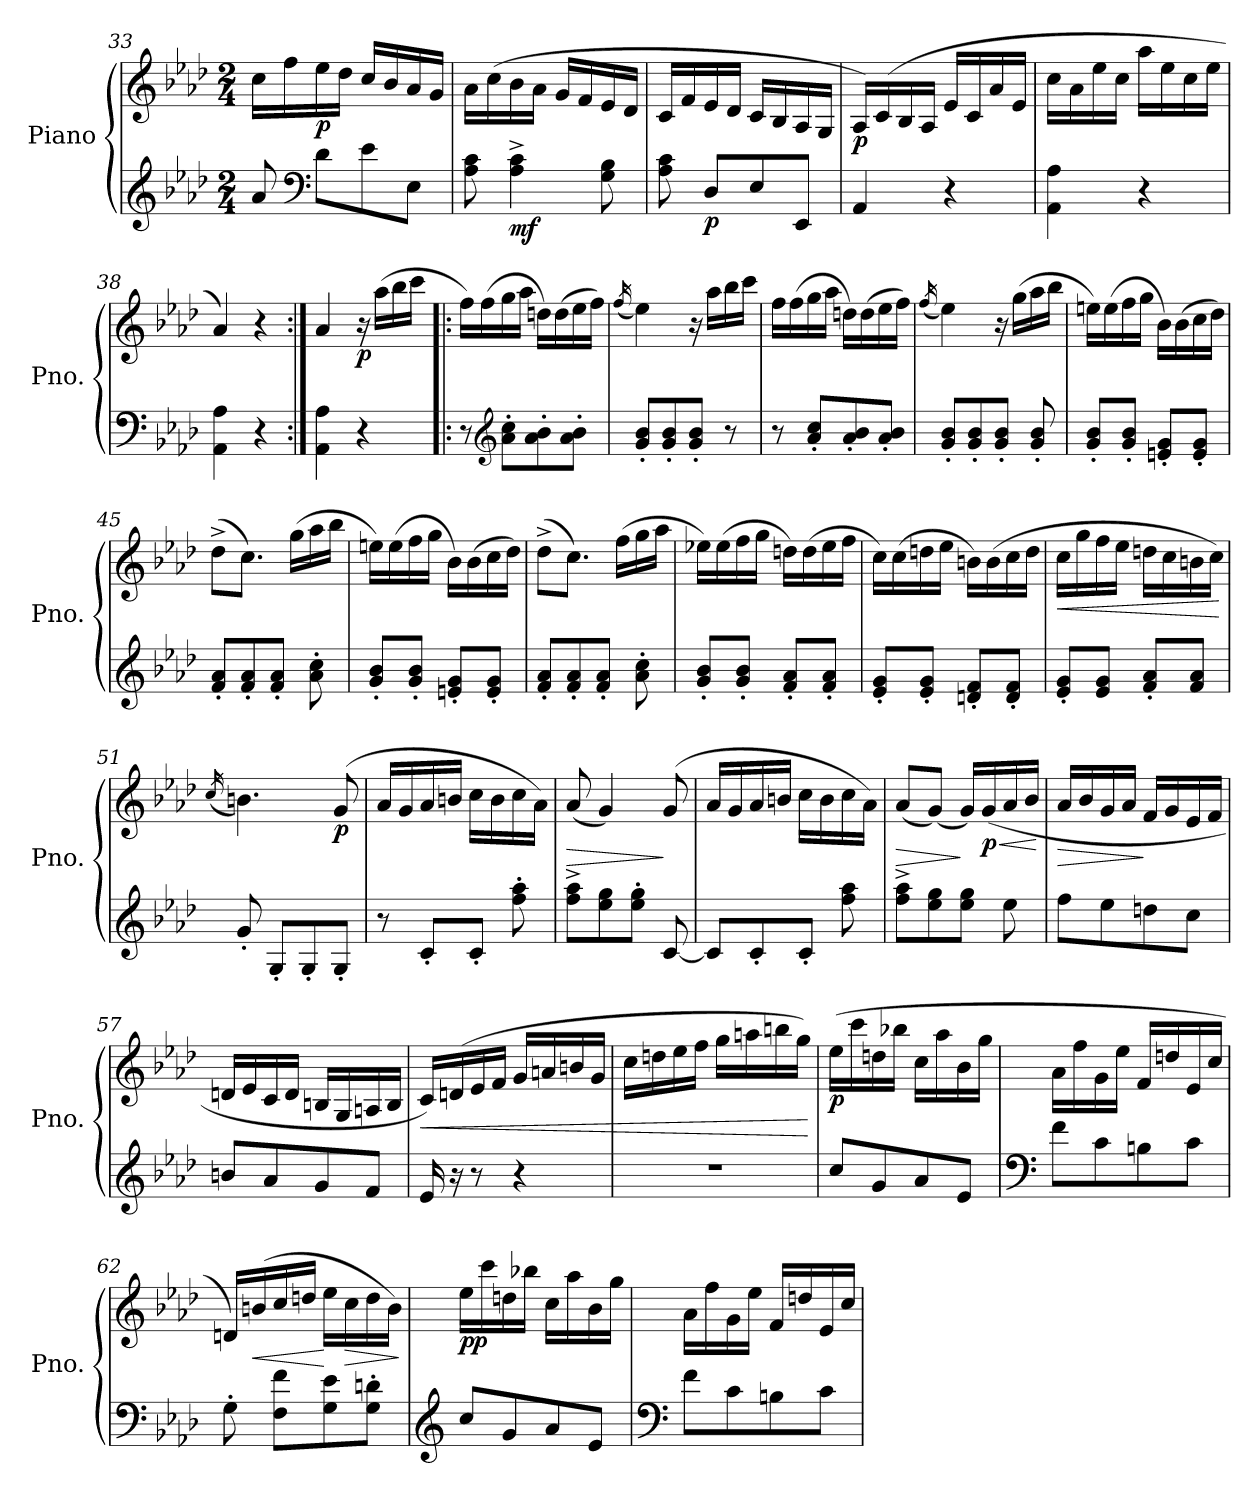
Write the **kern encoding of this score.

**kern	**kern	**dynam
*part1	*part1	*part1
*staff2	*staff1	*staff1/2
*I"Piano	*	*
*I'Pno.	*	*
*clefG2	*clefG2	*
*k[b-e-a-d-]	*k[b-e-a-d-]	*
*M2/4	*M2/4	*
=33	=33	=33
8a-/	16cc\LL	.
.	16ff\	.
*clefF4	*	*
!	!	!LO:DY:b
8d-\L	16ee-\	p
.	16dd-\JJ	.
8e-\	16cc/LL	.
.	16b-/	.
8E-\J	16a-/	.
.	16g/JJ	.
!!LO:LB:g=z
=34	=34	=34
8A-\ 8c\	16a-\LL	.
.	(>16cc\	.
!	!	!LO:DY:b=2
4A-\^ 4c\^	16b-\	mf
.	16a-\JJ	.
.	16g/LL	.
.	16f/	.
8G\ 8B-\	16e-/	.
.	16d-/JJ	.
=35	=35	=35
8A-\ 8c\	16c/LL	.
.	16f/	.
!	!	!LO:DY:b=2
8D-/L	16e-/	p
.	16d-/JJ	.
8E-/	16c/LL	.
.	16B-/	.
8EE-/J	16A-/	.
.	16G/JJ	.
=36	=36	=36
!	!	!LO:DY:b
4AA-/	16A-/LL)	p
.	(>16c/	.
.	16B-/	.
.	16A-/JJ	.
4r	16e-/LL	.
.	16c/	.
.	16a-/	.
.	16e-/JJ	.
=37	=37	=37
4AA-\ 4A-\	16cc\LL	.
.	16a-\	.
.	16ee-\	.
.	16cc\JJ	.
4r	16aa-\LL	.
.	16ee-\	.
.	16cc\	.
.	16ee-\JJ	.
=38	=38	=38
4AA-\ 4A-\	4a-/)	.
4r	4r	.
=39:|!	=39:|!	=39:|!
4AA-\ 4A-\	4a-/	.
!	!	!LO:DY:b
4r	16r	p
.	(>16aa-\LL	.
.	16bb-\	.
.	16ccc\JJ	.
!!LO:LB:g=z
=40!|:	=40!|:	=40!|:
8r	16ff\LL)	.
.	(>16ff\	.
*clefG2	*	*
8a-\' 8cc\'L	16gg\	.
.	16aa-\JJ	.
8a-\' 8b-\'	16ddn\LL)	.
.	(>16dd\	.
8a-\' 8b-\'J	16ee-\	.
.	16ff\JJ)	.
=41	=41	=41
.	(<16qff/	.
8g/' 8b-/'L	4ee-\)	.
8g/' 8b-/'	.	.
8g/' 8b-/'J	16r	.
.	16aa-\LL	.
8r	16bb-\	.
.	16ccc\JJ	.
=42	=42	=42
8r	16ff\LL	.
.	(>16ff\	.
8a-/' 8cc/'L	16gg\	.
.	16aa-\JJ	.
8a-/' 8b-/'	16ddn\LL)	.
.	(>16dd\	.
8a-/' 8b-/'J	16ee-\	.
.	16ff\JJ)	.
=43	=43	=43
.	(<16qff/	.
8g/' 8b-/'L	4ee-\)	.
8g/' 8b-/'	.	.
8g/' 8b-/'J	16r	.
.	(>16gg\LL	.
8g/' 8b-/'	16aa-\	.
.	16bb-\JJ	.
=44	=44	=44
8g/' 8b-/'L	16een\LL)	.
.	(>16ee\	.
8g/' 8b-/'J	16ff\	.
.	16gg\JJ	.
8en/' 8g/'L	16b-\LL)	.
.	(>16b-\	.
8e/' 8g/'J	16cc\	.
.	16dd-\JJ)	.
!!LO:LB:g=z
=45	=45	=45
8f/' 8a-/'L	(>8dd-^\L	.
8f/' 8a-/'	8.cc\J)	.
8f/' 8a-/'J	.	.
.	(>16gg\LL	.
8a-\' 8cc\'	16aa-\	.
.	16bb-\JJ	.
=46	=46	=46
8g/' 8b-/'L	16een\LL)	.
.	(>16ee\	.
8g/' 8b-/'J	16ff\	.
.	16gg\JJ	.
8en/' 8g/'L	16b-\LL)	.
.	(>16b-\	.
8e/' 8g/'J	16cc\	.
.	16dd-\JJ)	.
=47	=47	=47
8f/' 8a-/'L	(>8dd-^\L	.
8f/' 8a-/'	8.cc\J)	.
8f/' 8a-/'J	.	.
.	(>16ff\LL	.
8a-\' 8cc\'	16gg\	.
.	16aa-\JJ	.
=48	=48	=48
8g/' 8b-/'L	16ee-X\LL)	.
.	(>16ee-\	.
8g/' 8b-/'J	16ff\	.
.	16gg\JJ	.
8f/' 8a-/'L	16ddn\LL)	.
.	(>16dd\	.
8f/' 8a-/'J	16ee-\	.
.	16ff\JJ	.
=49	=49	=49
8e-/' 8g/'L	16cc\LL)	.
.	(>16cc\	.
8e-/' 8g/'J	16ddn\	.
.	16ee-\JJ	.
8dn/' 8f/'L	16bn\LL)	.
.	(>16b\	.
8d/' 8f/'J	16cc\	.
.	16dd\JJ	.
!!LO:LB:g=z
=50	=50	=50
!	!	!LO:HP:b
8e-/' 8g/'L	16cc\LL	<
.	16gg\	.
8e-/ 8g/J	16ff\	.
.	16ee-\JJ	.
8f/' 8a-/'L	16ddn\LL	.
.	16cc\	.
8f/ 8a-/J	16bn\	.
.	16cc\JJ)	.
.	.	[
=51	=51	=51
.	(<16qcc/	.
8g'/	4.bn\)	.
8G'/L	.	.
8G'/	.	.
!	!	!LO:DY:b
8G'/J	(<8g/	p
=52	=52	=52
8r	16a-/LL	.
.	16g/	.
8c'/L	16a-/	.
.	16bn/JJ	.
8c'/J	16cc\LL	.
.	16b\	.
8ff\' 8aa-\'	16cc\	.
.	16a-\JJ)	.
=53	=53	=53
!	!	!LO:HP:b
8ff\^ 8aa-\^L	(<8a-/	>
8ee-\ 8gg\	4g/)	.
8ee-\' 8gg\'J	.	.
[8c/	(<8g/	]
=54	=54	=54
8c/L]	16a-/LL	.
.	16g/	.
8c'/	16a-/	.
.	16bn/JJ	.
8c'/J	16cc\LL	.
.	16b\	.
8ff\ 8aa-\	16cc\	.
.	16a-\JJ)	.
=55	=55	=55
!	!	!LO:HP:b
8ff\^ 8aa-\^L	(<8a-/L	>
8ee-\ 8gg\	(<8g/J)	.
8ee-\ 8gg\J	16g/LL)	]
!	!	!LO:HP:b
!	!	!LO:DY:n=1:b
.	(>16g/	< p
8ee-\	16a-/	.
.	16b-/JJ	.
.	.	[
!!LO:PB:g=z
=56	=56	=56
!	!	!LO:HP:b
8ff\L	16a-/LL	>
.	16b-/	.
8ee-\	16g/	.
.	16a-/JJ	.
8ddn\	16f/LL	]
.	16g/	.
8cc\J	16e-/	.
.	16f/JJ	.
=57	=57	=57
8bn/L	16dn/LL	.
.	16e-/	.
8a-/	16c/	.
.	16d/JJ	.
8g/	16Bn/LL	.
.	16G/	.
8f/J	16An/	.
.	16B/JJ	.
=58	=58	=58
!	!	!LO:HP:b
16e-/	16c/LL)	<
16r	(>16dn/	.
8r	16e-/	.
.	16f/JJ	.
4r	16g/LL	.
.	16an/	.
.	16bn/	.
.	16g/JJ	.
=59	=59	=59
2r	16cc\LL	.
.	16ddn\	.
.	16ee-\	.
.	16ff\JJ	.
.	16gg\LL	.
.	16aan\	.
.	16bbn\	.
.	16gg\JJ)	.
.	.	[
=60	=60	=60
!	!	!LO:DY:b
8cc/L	(>16ee-\LL	p
.	16ccc\	.
8g/	16ddn\	.
.	16bb-X\JJ	.
8a-/	16cc\LL	.
.	16aa-\	.
8e-/J	16b-\	.
.	16gg\JJ	.
!!LO:LB:g=z
=61	=61	=61
*clefF4	*	*
8f\L	16a-\LL	.
.	16ff\	.
8c\	16g\	.
.	16ee-\JJ	.
8Bn\	16f/LL	.
.	16ddn/	.
8c\J	16e-/	.
.	16cc/JJ	.
=62	=62	=62
8G'\	16dn/LL)	.
!	!	!LO:HP:b
.	(>16bn/	<
8F\ 8f\L	16cc/	.
.	16ddn/JJ	.
8G\ 8e-\	16ee-\LL	[
!	!	!LO:HP:b
.	16cc\	>
8G\' 8dn\'J	16dd\	.
.	16b\JJ)	.
.	.	]
=63	=63	=63
*clefG2	*	*
!	!	!LO:DY:b
8cc/L	16ee-\LL	pp
.	16ccc\	.
8g/	16ddn\	.
.	16bb-X\JJ	.
8a-/	16cc\LL	.
.	16aa-\	.
8e-/J	16b-\	.
.	16gg\JJ	.
=64	=64	=64
*clefF4	*	*
8f\L	16a-\LL	.
.	16ff\	.
8c\	16g\	.
.	16ee-\JJ	.
8Bn\	16f/LL	.
.	16ddn/	.
8c\J	16e-/	.
.	16cc/JJ	.
=	=	=
*-	*-	*-
